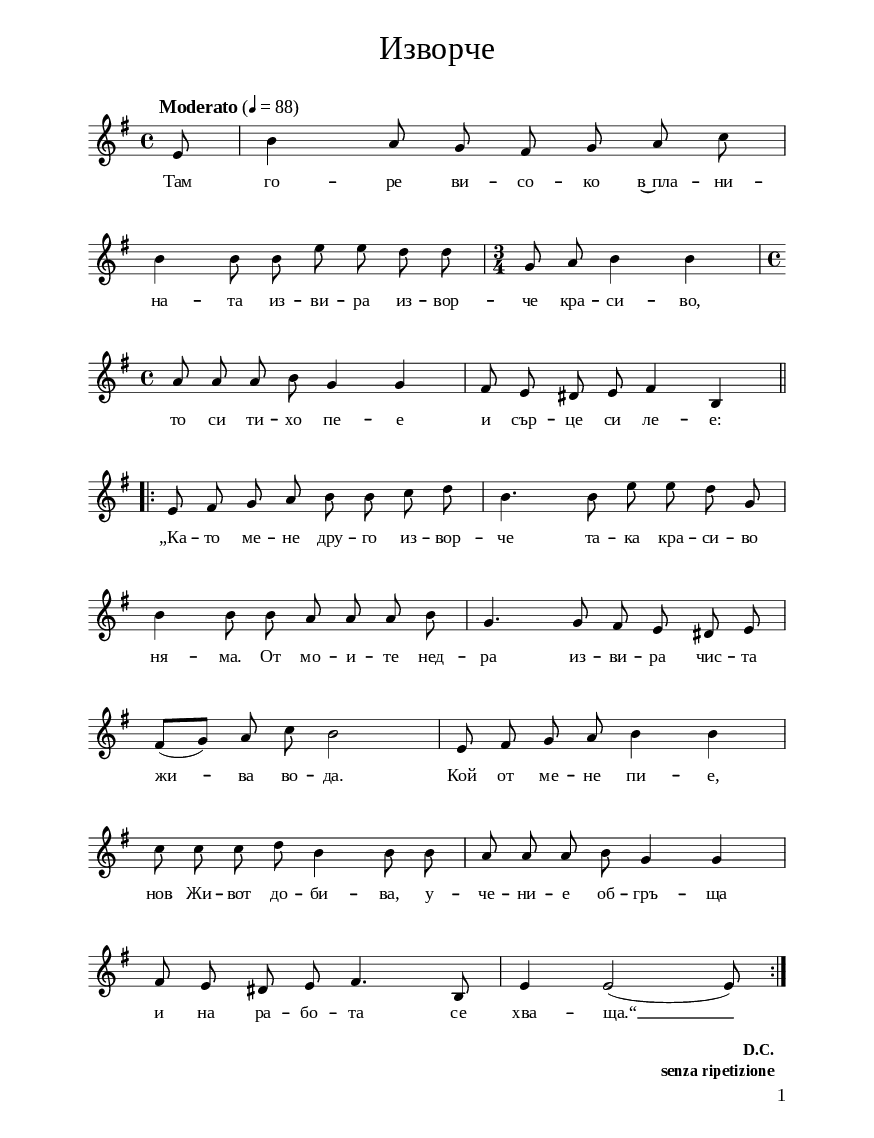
\version "2.24.2"

% include paper part and global functions
\include "include/globals.ily"

\bookpart {
  \label #'ref177
  \tocItem \markup "Изворче – Izvorče"
  \include "include/bookpart-paper.ily"
  \score {
    \include "include/score-layout.ily"

    \new Voice \absolute {
      \clef treble
      \key e \minor
      \time 4/4
      \tempoFunc "Moderato" 4 "88"
      \autoBeamOff
      \partial 8
      e'8 | % 2
      b'4  a'8  g'8  fis'8  g'8
      a'8 c''8 \break | % 3
      b'4 b'8 b'8 e''8
      e''8 d''8 d''8 | % 4
      \time 3/4  | % 4
      g'8  a'8 b'4 b'4 \break | % 5
      \time 4/4  | % 5
      a'8  a'8  a'8 b'8  g'4
      g'4 | % 6
      fis'8  e'8  dis'8  e'8  fis'4
      b4 \break | % 7
      \bar ".|:-||"
      e'8  fis'8  g'8  a'8 b'8
      b'8 c''8 d''8 | % 8
      b'4. b'8 e''8 e''8
      d''8  g'8 \break | % 9
      b'4 b'8 b'8  a'8  a'8
      a'8 b'8 |
      g'4.  g'8  fis'8  e'8  dis'8
      e'8 \break | % 11
      fis'8 ( [  g'8 ] )   a'8 c''8
      b'2 | % 12
      e'8  fis'8  g'8  a'8 b'4
      b'4 \break | % 13
      c''8 c''8 c''8 d''8
      b'4 b'8 b'8 | % 14
      a'8  a'8  a'8 b'8  g'4
      g'4 \break | % 15
      fis'8  e'8  dis'8  e'8  fis'4.
      b8 | % 16
      e'4  e'2 (e'8)
      \bar ":|."
    }

    \addlyrics {
      Там го -- ре ви -- со -- ко в~пла
      -- ни -- на -- та из -- ви -- ра из --
      вор -- че кра -- си -- во, то си
      ти -- хо пе -- е и сър -- це си
      ле -- е: „Ка -- то ме -- не дру --
      го из -- вор -- че та -- ка кра --
      си -- во ня -- ма. От мо -- и -- те
      нед -- ра из -- ви -- ра чис -- та
      жи -- ва во -- да. Кой от ме --
      не пи -- е, нов Жи -- вот до -- би
      -- ва, у -- че -- ни -- е об -- гръ --
      ща и на ра -- бо -- та се хва --
      ща.“ __}

      \header {
        title = \titleFunc "Изворче" "Izvorče"
      }

      \midi{}
    } % score

    \markup \dc-two "D.C.""senza ripetizione"


  } % bookpart


